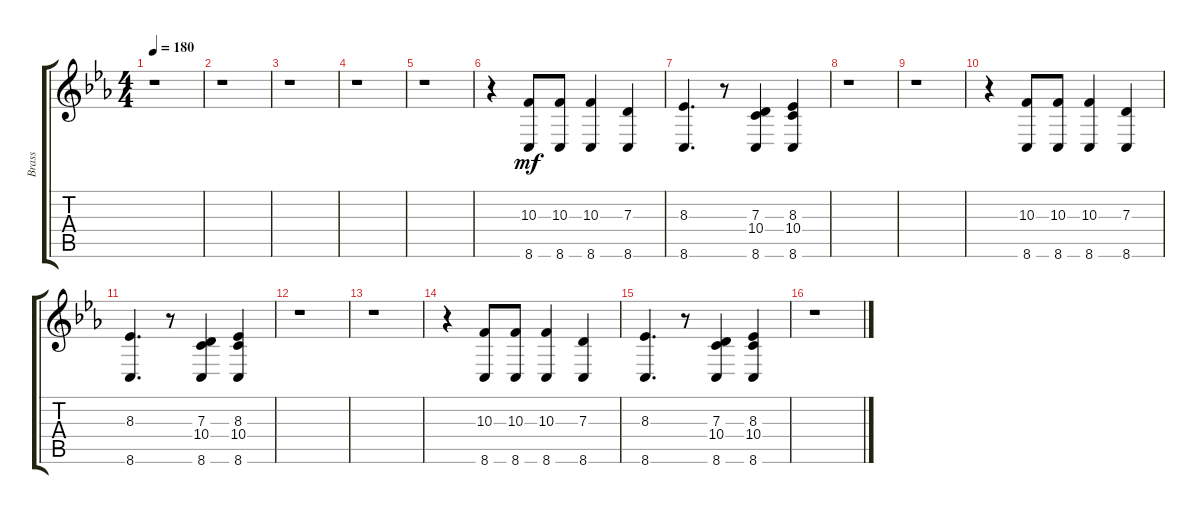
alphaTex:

\track ("Brass" "Brass") {instrument brasssection}
\staff {score tabs}
\tuning (E4 B3 G3 D3 A2 E2) {hide}
\ts (4 4)
\tempo 180
\clef g2
\ks cminor
r.1{dy f} |
r.1 |
r.1 |
r.1 |
r.1 |
r.4 (10.3 8.6).8{dy mf} (10.3 8.6).8 (10.3 8.6).4 (7.3 8.6).4 |
(8.3 8.6).4{d} r.8 (7.3 10.4 8.6).4 (8.3 10.4 8.6).4 |
r.1 |
r.1 |
r.4 (10.3 8.6).8 (10.3 8.6).8 (10.3 8.6).4 (7.3 8.6).4 |
(8.3 8.6).4{d} r.8 (7.3 10.4 8.6).4 (8.3 10.4 8.6).4 |
r.1 |
r.1 |
r.4 (10.3 8.6).8 (10.3 8.6).8 (10.3 8.6).4 (7.3 8.6).4 |
(8.3 8.6).4{d} r.8 (7.3 10.4 8.6).4 (8.3 10.4 8.6).4 |
r.1
